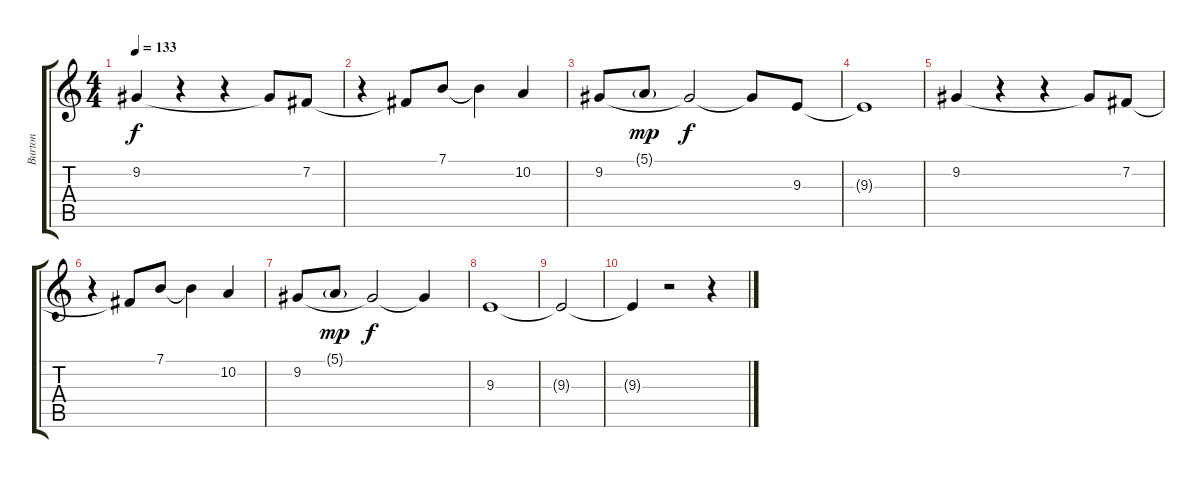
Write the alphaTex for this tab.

\track ("Burton" "Burton") {instrument pad8sweep}
\staff {score tabs}
\tuning (E4 B3 G3 D3 A2 E2) {hide}
\ts (4 4)
\tempo 133
\clef g2
\ks c
9.2.4{dy f} r.4 r.4 9.2{t}.8 7.2.8 |
r.4 7.2{t}.8 7.1.8 7.1{t}.4 10.2.4 |
9.2.8 5.1{g}.8{dy mp} 9.2{t}.2{dy f} 9.2{t}.8 9.3.8 |
9.3{t}.1 |
9.2.4 r.4 r.4 9.2{t}.8 7.2.8 |
r.4 7.2{t}.8 7.1.8 7.1{t}.4 10.2.4 |
9.2.8 5.1{g}.8{dy mp} 9.2{t}.2{dy f} 9.2{t}.4 |
9.3.1{volume 2} |
9.3{t}.2 |
9.3{t}.4 r.2 r.4
